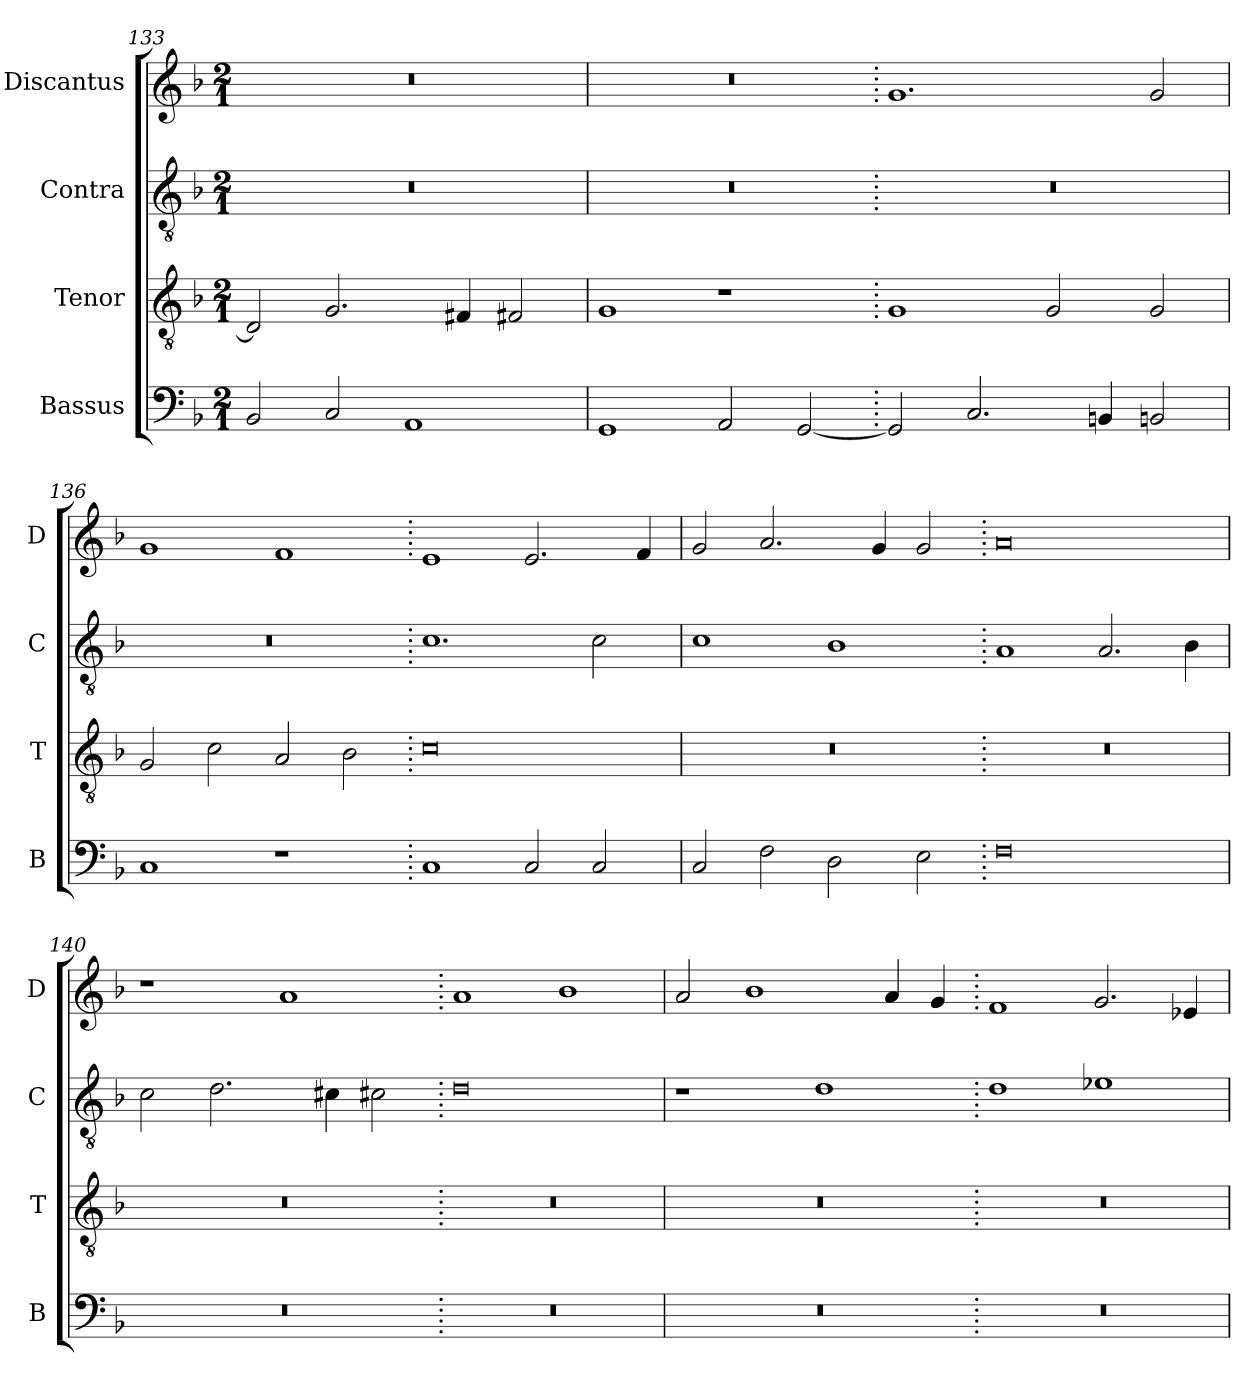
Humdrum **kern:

**kern	**kern	**kern	**kern
*part4	*part3	*part2	*part1
*staff4	*staff3	*staff2	*staff1
*I"Bassus	*I"Tenor	*I"Contra	*I"Discantus
*I'B	*I'T	*I'C	*I'D
*clefF4	*clefGv2	*clefGv2	*clefG2
*k[b-]	*k[b-]	*k[b-]	*k[b-]
*M2/1	*M2/1	*M2/1	*M2/1
=133	=133	=133	=133
2BB-/	2D/]	0r	0r
2C/	2.G/	.	.
1AA	.	.	.
.	4F#X/	.	.
.	2F#X/	.	.
=134	=134	=134	=134
1GG	1G	0r	0r
2AA/	1r	.	.
[2GG/	.	.	.
=135.	=135.	=135.	=135.
2GG/]	1G	0r	1.g
2.C/	.	.	.
.	2G/	.	.
4BBn/	.	.	.
2BBn/	2G/	.	2g/
=136	=136	=136	=136
1C	2G/	0r	1g
.	2c\	.	.
1r	2A/	.	1f
.	2B-\	.	.
=137.	=137.	=137.	=137.
1C	0c	1.c	1e
2C/	.	.	2.e/
2C/	.	2c\	.
.	.	.	4f/
=138	=138	=138	=138
2C/	0r	1c	2g/
2F\	.	.	2.a/
2D\	.	1B-	.
.	.	.	4g/
2E\	.	.	2g/
=139.	=139.	=139.	=139.
0F	0r	1A	0a
.	.	2.A/	.
.	.	4B-\	.
=140	=140	=140	=140
0r	0r	2c\	1r
.	.	2.d\	.
.	.	.	1a
.	.	4c#X\	.
.	.	2c#X\	.
=141.	=141.	=141.	=141.
0r	0r	0d	1a
.	.	.	1b-
=142	=142	=142	=142
0r	0r	1r	2a/
.	.	.	1b-
.	.	1d	.
.	.	.	4a/
.	.	.	4g/
=143.	=143.	=143.	=143.
0r	0r	1d	1f
.	.	1e-X	2.g/
.	.	.	4e-X/
=	=	=	=
*-	*-	*-	*-
